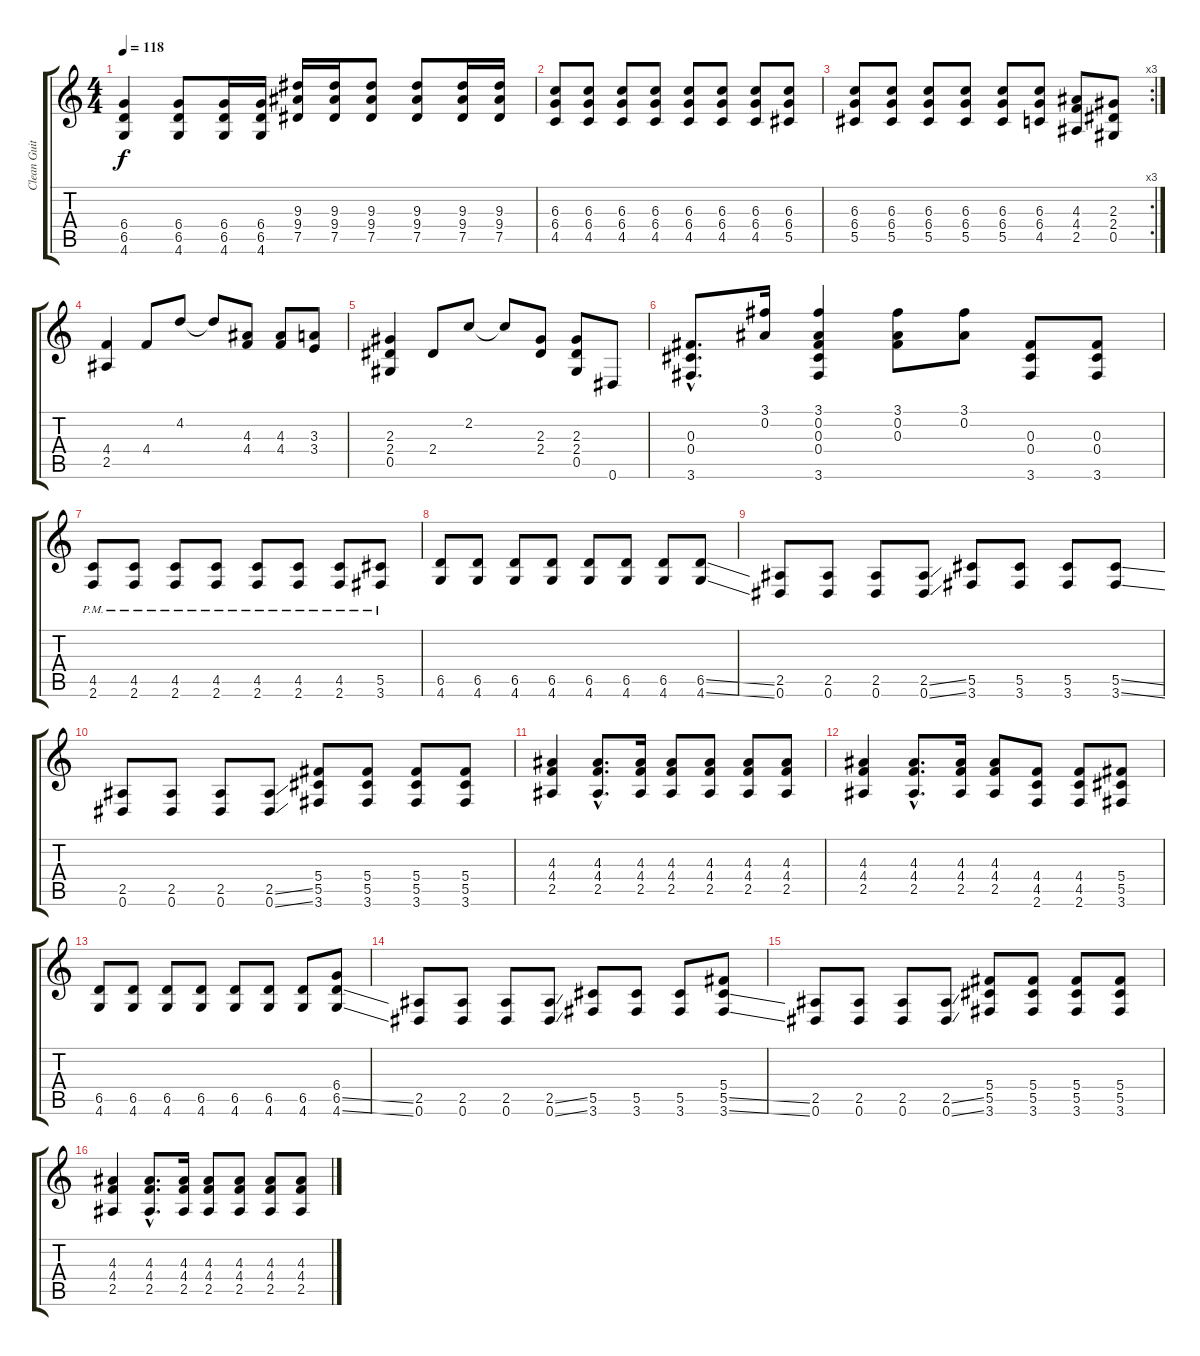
\track ("Clean Guitar" "Clean Guit") {instrument electricguitarclean}
\staff {score tabs}
\tuning (Eb4 Bb3 Gb3 Db3 Ab2 Eb2) {hide}
\ts (4 4)
\tempo 118
\clef g2
\ks c
(6.4 6.5 4.6).4{dy f instrument distortionguitar} (6.4 6.5 4.6).8 (6.4 6.5 4.6).16 (6.4 6.5 4.6).16 (9.3 9.4 7.5).16 (9.3 9.4 7.5).16 (9.3 9.4 7.5).8 (9.3 9.4 7.5).8 (9.3 9.4 7.5).16 (9.3 9.4 7.5).16 |
(6.3 6.4 4.5).8 (6.3 6.4 4.5).8 (6.3 6.4 4.5).8 (6.3 6.4 4.5).8 (6.3 6.4 4.5).8 (6.3 6.4 4.5).8 (6.3 6.4 4.5).8 (6.3 6.4 5.5).8 |
\rc 3
(6.3 6.4 5.5).8 (6.3 6.4 5.5).8 (6.3 6.4 5.5).8 (6.3 6.4 5.5).8 (6.3 6.4 5.5).8 (6.3 6.4 4.5).8 (4.3 4.4 2.5).8 (2.3 2.4 0.5).8 |
(4.4 2.5).4{instrument overdrivenguitar} 4.4.8 4.2.8 4.2{t}.8 (4.3 4.4).8 (4.3 4.4).8 (3.3 3.4).8 |
(2.3 2.4 0.5).4 2.4.8 2.2.8 2.2{t}.8 (2.3 2.4).8 (2.3 2.4 0.5).8 0.6.8 |
(0.3{hac} 0.4{hac} 3.6{hac}).8{d} (3.1 0.2).16 (3.1 0.2 0.3 0.4 3.6).4 (3.1 0.2 0.3).8 (3.1 0.2).8 (0.3 0.4 3.6).8 (0.3 0.4 3.6).8 |
(4.5{pm} 2.6{pm}).8 (4.5{pm} 2.6{pm}).8 (4.5{pm} 2.6{pm}).8 (4.5{pm} 2.6{pm}).8 (4.5{pm} 2.6{pm}).8 (4.5{pm} 2.6{pm}).8 (4.5{pm} 2.6{pm}).8 (5.5{pm} 3.6{pm}).8 |
(6.5 4.6).8{instrument electricguitarclean} (6.5 4.6).8 (6.5 4.6).8 (6.5 4.6).8 (6.5 4.6).8 (6.5 4.6).8 (6.5 4.6).8 (6.5{ss} 4.6{ss}).8 |
(2.5 0.6).8 (2.5 0.6).8 (2.5 0.6).8 (2.5{ss} 0.6{ss}).8 (5.5 3.6).8 (5.5 3.6).8 (5.5 3.6).8 (5.5{ss} 3.6{ss}).8 |
(2.5 0.6).8 (2.5 0.6).8 (2.5 0.6).8 (2.5{ss} 0.6{ss}).8 (5.4 5.5 3.6).8 (5.4 5.5 3.6).8 (5.4 5.5 3.6).8 (5.4 5.5 3.6).8 |
(4.3 4.4 2.5).4{instrument distortionguitar} (4.3{hac} 4.4{hac} 2.5{hac}).8{d} (4.3 4.4 2.5).16 (4.3 4.4 2.5).8 (4.3 4.4 2.5).8 (4.3 4.4 2.5).8 (4.3 4.4 2.5).8 |
(4.3 4.4 2.5).4 (4.3{hac} 4.4{hac} 2.5{hac}).8{d} (4.3 4.4 2.5).16 (4.3 4.4 2.5).8 (4.4 4.5 2.6).8 (4.4 4.5 2.6).8 (5.4 5.5 3.6).8 |
(6.5 4.6).8 (6.5 4.6).8 (6.5 4.6).8 (6.5 4.6).8 (6.5 4.6).8 (6.5 4.6).8 (6.5 4.6).8 (6.4 6.5{ss} 4.6{ss}).8 |
(2.5 0.6).8 (2.5 0.6).8 (2.5 0.6).8 (2.5{ss} 0.6{ss}).8 (5.5 3.6).8 (5.5 3.6).8 (5.5 3.6).8 (5.4 5.5{ss} 3.6{ss}).8 |
(2.5 0.6).8 (2.5 0.6).8 (2.5 0.6).8 (2.5{ss} 0.6{ss}).8 (5.4 5.5 3.6).8 (5.4 5.5 3.6).8 (5.4 5.5 3.6).8 (5.4 5.5 3.6).8 |
(4.3 4.4 2.5).4{instrument distortionguitar} (4.3{hac} 4.4{hac} 2.5{hac}).8{d} (4.3 4.4 2.5).16 (4.3 4.4 2.5).8 (4.3 4.4 2.5).8 (4.3 4.4 2.5).8 (4.3 4.4 2.5).8
